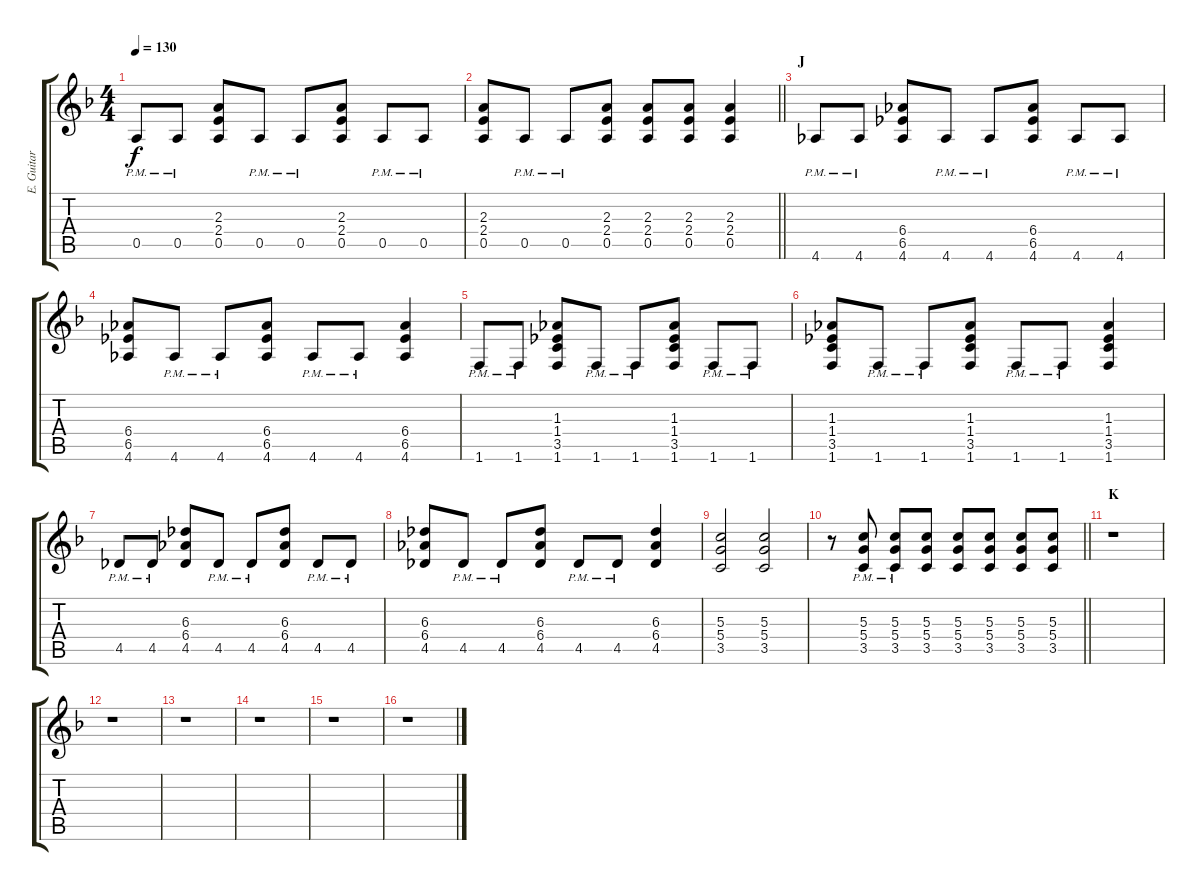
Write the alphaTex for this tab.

\track ("E. Guitar II" "E. Guitar ") {instrument overdrivenguitar}
\staff {score tabs}
\tuning (E4 B3 G3 D3 A2 E2) {hide}
\ts (4 4)
\tempo 130
\clef g2
\ks f
0.5{pm}.8{dy f} 0.5{pm}.8 (2.3 2.4 0.5).8 0.5{pm}.8 0.5{pm}.8 (2.3 2.4 0.5).8 0.5{pm}.8 0.5{pm}.8 |
\barLineRight lightlight
(2.3 2.4 0.5).8 0.5{pm}.8 0.5{pm}.8 (2.3 2.4 0.5).8 (2.3 2.4 0.5).8 (2.3 2.4 0.5).8 (2.3 2.4 0.5).4 |
\section ("" "J")
4.6{pm}.8 4.6{pm}.8 (6.4 6.5 4.6).8 4.6{pm}.8 4.6{pm}.8 (6.4 6.5 4.6).8 4.6{pm}.8 4.6{pm}.8 |
(6.4 6.5 4.6).8 4.6{pm}.8 4.6{pm}.8 (6.4 6.5 4.6).8 4.6{pm}.8 4.6{pm}.8 (6.4 6.5 4.6).4 |
1.6{pm}.8 1.6{pm}.8 (1.3 1.4 3.5 1.6).8 1.6{pm}.8 1.6{pm}.8 (1.3 1.4 3.5 1.6).8 1.6{pm}.8 1.6{pm}.8 |
(1.3 1.4 3.5 1.6).8 1.6{pm}.8 1.6{pm}.8 (1.3 1.4 3.5 1.6).8 1.6{pm}.8 1.6{pm}.8 (1.3 1.4 3.5 1.6).4 |
4.5{pm}.8 4.5{pm}.8 (6.3 6.4 4.5).8 4.5{pm}.8 4.5{pm}.8 (6.3 6.4 4.5).8 4.5{pm}.8 4.5{pm}.8 |
(6.3 6.4 4.5).8 4.5{pm}.8 4.5{pm}.8 (6.3 6.4 4.5).8 4.5{pm}.8 4.5{pm}.8 (6.3 6.4 4.5).4 |
(5.3 5.4 3.5).2 (5.3 5.4 3.5).2 |
\barLineRight lightlight
r.8 (5.3{pm} 5.4{pm} 3.5{pm}).8 (5.3{pm} 5.4{pm} 3.5{pm}).8 (5.3 5.4 3.5).8 (5.3 5.4 3.5).8 (5.3 5.4 3.5).8 (5.3 5.4 3.5).8 (5.3 5.4 3.5).8 |
\section ("" "K")
r.1 |
r.1 |
r.1 |
r.1 |
r.1 |
r.1
